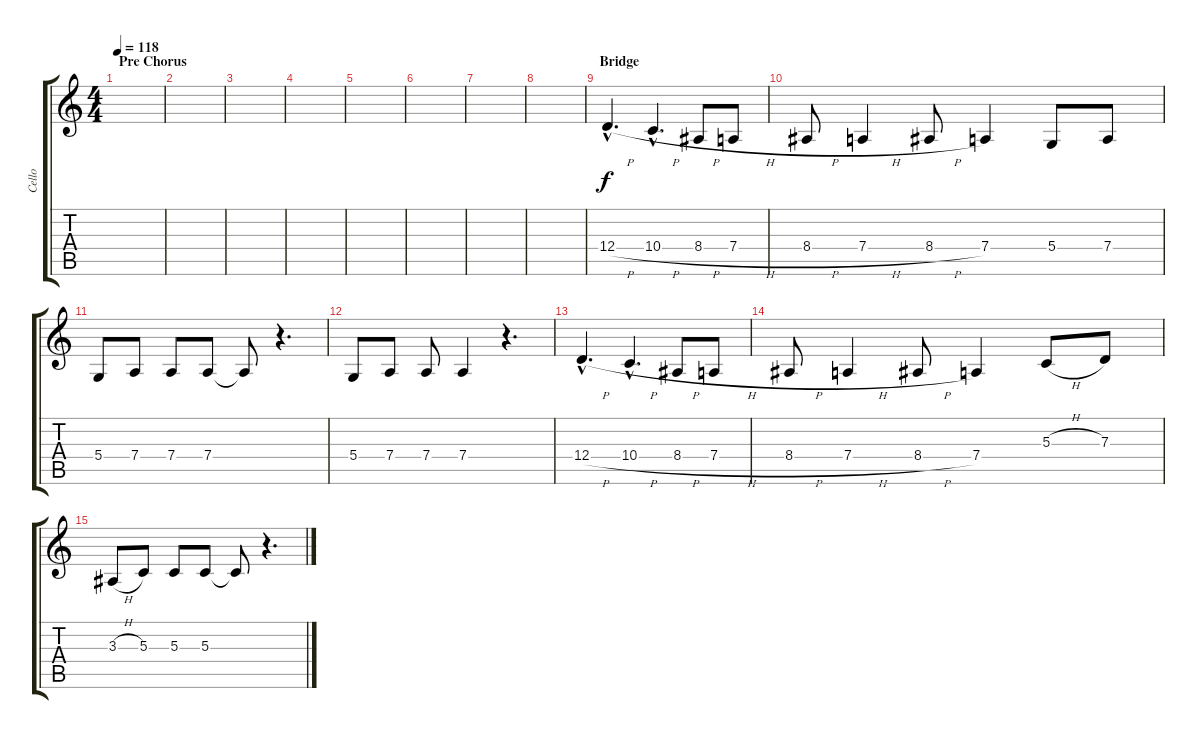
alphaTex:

\track ("Cello" "Cello") {instrument cello}
\staff {score tabs}
\tuning (E4 B3 G3 D3 A2 E2) {hide}
\ts (4 4)
\section ("" "Pre Chorus")
\tempo 118
\clef g2
\ks c
|
|
|
|
|
|
|
|
\section ("" "Bridge")
12.4{h hac}.4{d} 10.4{h hac}.4{d} 8.4{h}.8 7.4{h}.8 |
8.4{h}.8 7.4{h}.4 8.4{h}.8 7.4.4 5.4.8 7.4.8 |
5.4.8 7.4.8 7.4.8 7.4.8 7.4{t}.8 r.4{d} |
5.4.8 7.4.8 7.4.8 7.4.4 r.4{d} |
12.4{h hac}.4{d} 10.4{h hac}.4{d} 8.4{h}.8 7.4{h}.8 |
8.4{h}.8 7.4{h}.4 8.4{h}.8 7.4.4 5.3{h}.8 7.3.8 |
3.3{h}.8 5.3.8 5.3.8 5.3.8 5.3{t}.8 r.4{d}
